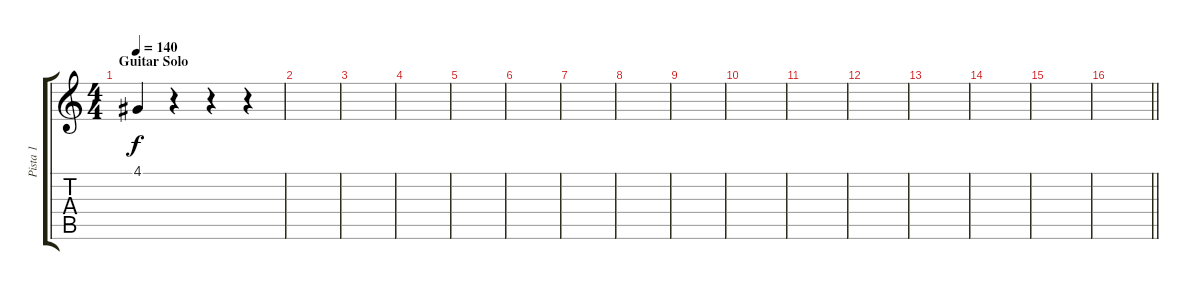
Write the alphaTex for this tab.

\track ("Pista 1" "Pista 1") {instrument recorder}
\staff {score tabs}
\tuning (E4 B3 G3 D3 A2 E2) {hide}
\ts (4 4)
\section ("" "Guitar Solo")
\tempo 140
\clef g2
\ks c
4.1.4{dy f} r.4 r.4 r.4 |
|
|
|
|
|
|
|
|
|
|
|
|
|
|
\barLineRight lightlight
